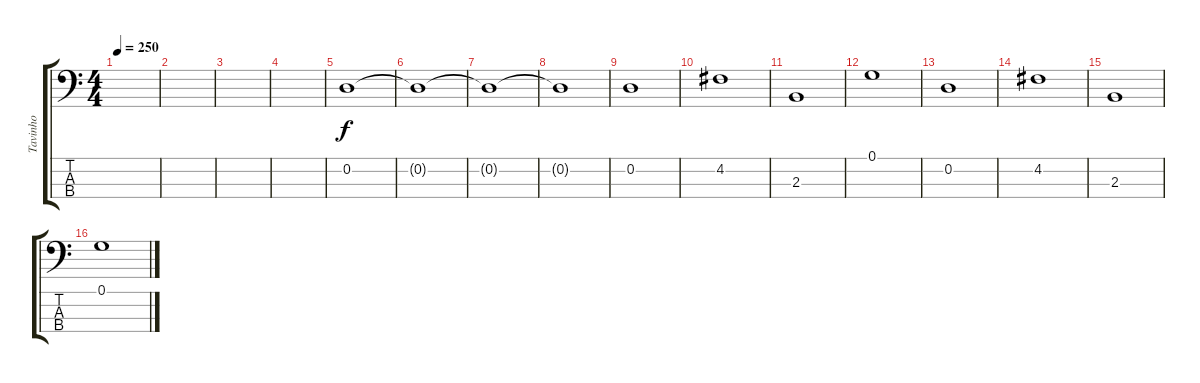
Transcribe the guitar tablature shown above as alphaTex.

\track ("Tavinho" "Tavinho") {instrument electricbasspick}
\staff {score tabs}
\tuning (G2 D2 A1 E1) {hide}
\ts (4 4)
\tempo 250
\clef f4
\ks c
|
|
|
|
0.2.1 |
0.2{t}.1 |
0.2{t}.1 |
0.2{t}.1 |
0.2.1 |
4.2.1 |
2.3.1 |
0.1.1 |
0.2.1 |
4.2.1 |
2.3.1 |
0.1.1
